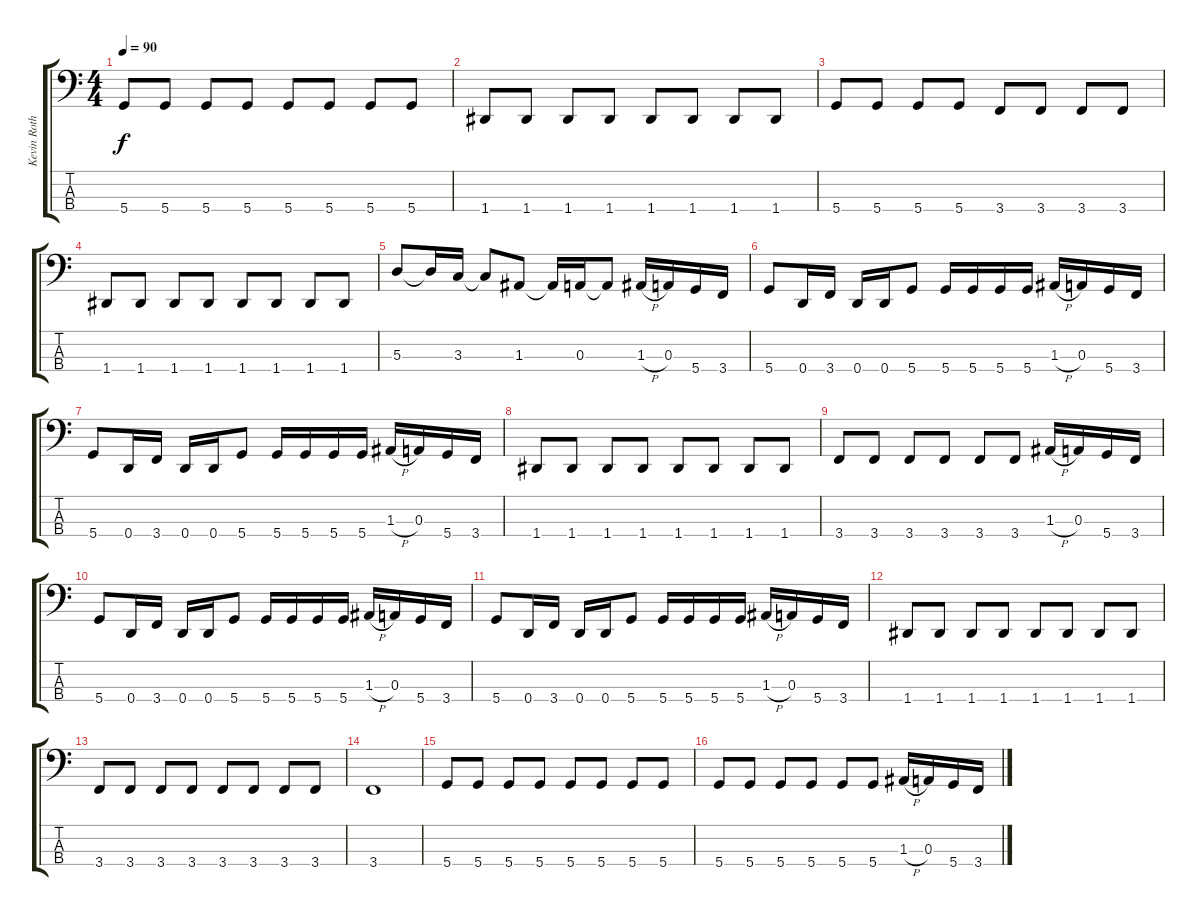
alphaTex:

\track ("Kevin Rothney" "Kevin Roth") {instrument electricbassfinger}
\staff {score tabs}
\tuning (G2 D2 A1 D1) {hide}
\ts (4 4)
\tempo 90
\clef f4
\ks c
5.4.8{dy f} 5.4.8 5.4.8 5.4.8 5.4.8 5.4.8 5.4.8 5.4.8 |
1.4.8 1.4.8 1.4.8 1.4.8 1.4.8 1.4.8 1.4.8 1.4.8 |
5.4.8 5.4.8 5.4.8 5.4.8 3.4.8 3.4.8 3.4.8 3.4.8 |
1.4.8 1.4.8 1.4.8 1.4.8 1.4.8 1.4.8 1.4.8 1.4.8 |
5.3.8 5.3{t}.16 3.3.16 3.3{t}.8 1.3.8 1.3{t}.16 0.3.16 0.3{t}.8 1.3{h}.16 0.3.16 5.4.16 3.4.16 |
5.4.8 0.4.16 3.4.16 0.4.16 0.4.16 5.4.8 5.4.16 5.4.16 5.4.16 5.4.16 1.3{h}.16 0.3.16 5.4.16 3.4.16 |
5.4.8 0.4.16 3.4.16 0.4.16 0.4.16 5.4.8 5.4.16 5.4.16 5.4.16 5.4.16 1.3{h}.16 0.3.16 5.4.16 3.4.16 |
1.4.8 1.4.8 1.4.8 1.4.8 1.4.8 1.4.8 1.4.8 1.4.8 |
3.4.8 3.4.8 3.4.8 3.4.8 3.4.8 3.4.8 1.3{h}.16 0.3.16 5.4.16 3.4.16 |
5.4.8 0.4.16 3.4.16 0.4.16 0.4.16 5.4.8 5.4.16 5.4.16 5.4.16 5.4.16 1.3{h}.16 0.3.16 5.4.16 3.4.16 |
5.4.8 0.4.16 3.4.16 0.4.16 0.4.16 5.4.8 5.4.16 5.4.16 5.4.16 5.4.16 1.3{h}.16 0.3.16 5.4.16 3.4.16 |
1.4.8 1.4.8 1.4.8 1.4.8 1.4.8 1.4.8 1.4.8 1.4.8 |
3.4.8 3.4.8 3.4.8 3.4.8 3.4.8 3.4.8 3.4.8 3.4.8 |
3.4.1 |
5.4.8 5.4.8 5.4.8 5.4.8 5.4.8 5.4.8 5.4.8 5.4.8 |
5.4.8 5.4.8 5.4.8 5.4.8 5.4.8 5.4.8 1.3{h}.16 0.3.16 5.4.16 3.4.16
